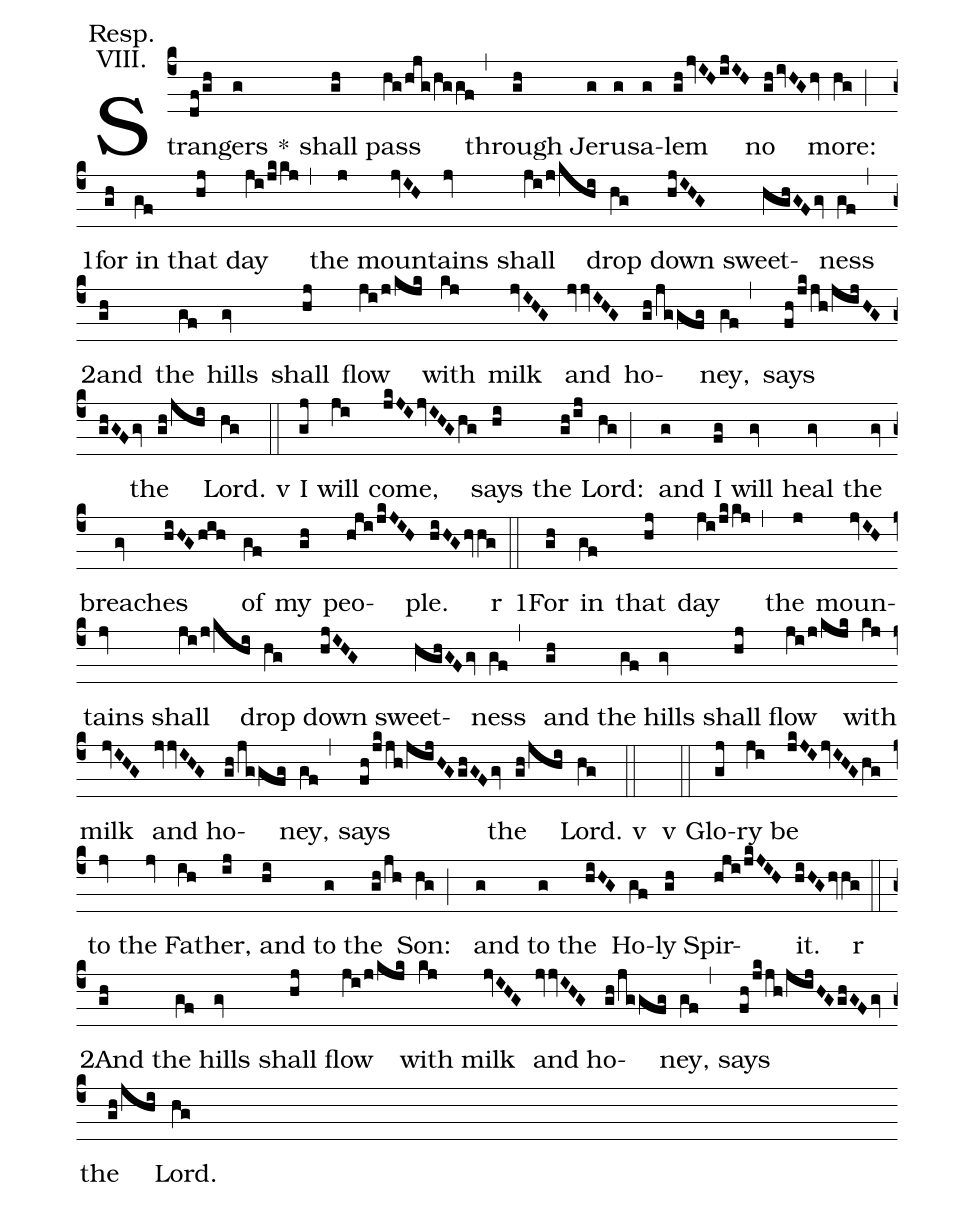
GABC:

annotation: Resp.;
annotation: VIII.;
%%
(c4) Strang(df/gh)ers(g) <sp>*</sp>() shall(gh) pass(hg/hjg/hggf,) through(gh) Je(g)ru(g)sa(g)lem(ghjvIHijIH) no(ghivHGhv) more:(hg;) <sp>1</sp>for(gh) in(gf) that(hj) day(ji/jkkj,) the(j) moun(jvIH)tains(jv) shall(ji/j/khi) drop(hg) down(hjIHG) sweet(hghGFgv)ness(gf,) <sp>2</sp>and(gh) the(gf) hills(gv) shall(hj) flow(ji/j/kjk) with(kj) milk(jvIHG) and(jvvIHG) ho(gh/jggfg)ney,(gf,) says(fh/jk/jh/jijHGghGFgv) the(gh/jhi) Lord.(hg)

<sp>v</sp>(::) I(gj) will(ji) come,(jkJIjvIHGhg) says(hi) the(gh/ij) Lord:(hg;) and(g) I(fg) will(gv) heal(gv) the(gv) breach(gv)es(hiHGhih) of(gf) my(gh) peo(hji/jkJIH)ple.(hiHGhvhg)

<sp>r</sp>(::) <sp>1</sp>For(gh) in(gf) that(hj) day(ji/jkkj,) the(j) moun(jvIH)tains(jv) shall(ji/j/khi) drop(hg) down(hjIHG) sweet(hghGFgv)ness(gf,) and(gh) the(gf) hills(gv) shall(hj) flow(ji/j/kjk) with(kj) milk(jvIHG) and(jvvIHG) ho(gh/jggfg)ney,(gf,) says(fh/jk/jh/jijHGghGFgv) the(gh/jhi) Lord.(hg)

<sp>v</sp>(::) <sp>v</sp>(::) Glo(gj)ry(ji) be(jkJIjvIHGhg) to(jv) the(jv) Fa(ih)ther,(ij) and(hi) to(g) the(gh/jh) Son:(hg;) and(g) to(g) the(hiHG) Ho(gf)ly(gh) Spir(hji/jkJIH)it.(hiHGhvhg)

<sp>r</sp>(::) <sp>2</sp>And(gh) the(gf) hills(gv) shall(hj) flow(ji/j/kjk) with(kj) milk(jvIHG) and(jvvIHG) ho(gh/jggfg)ney,(gf,) says(fh/jk/jh/jijHGghGFgv) the(gh/jhi) Lord.(hg)
